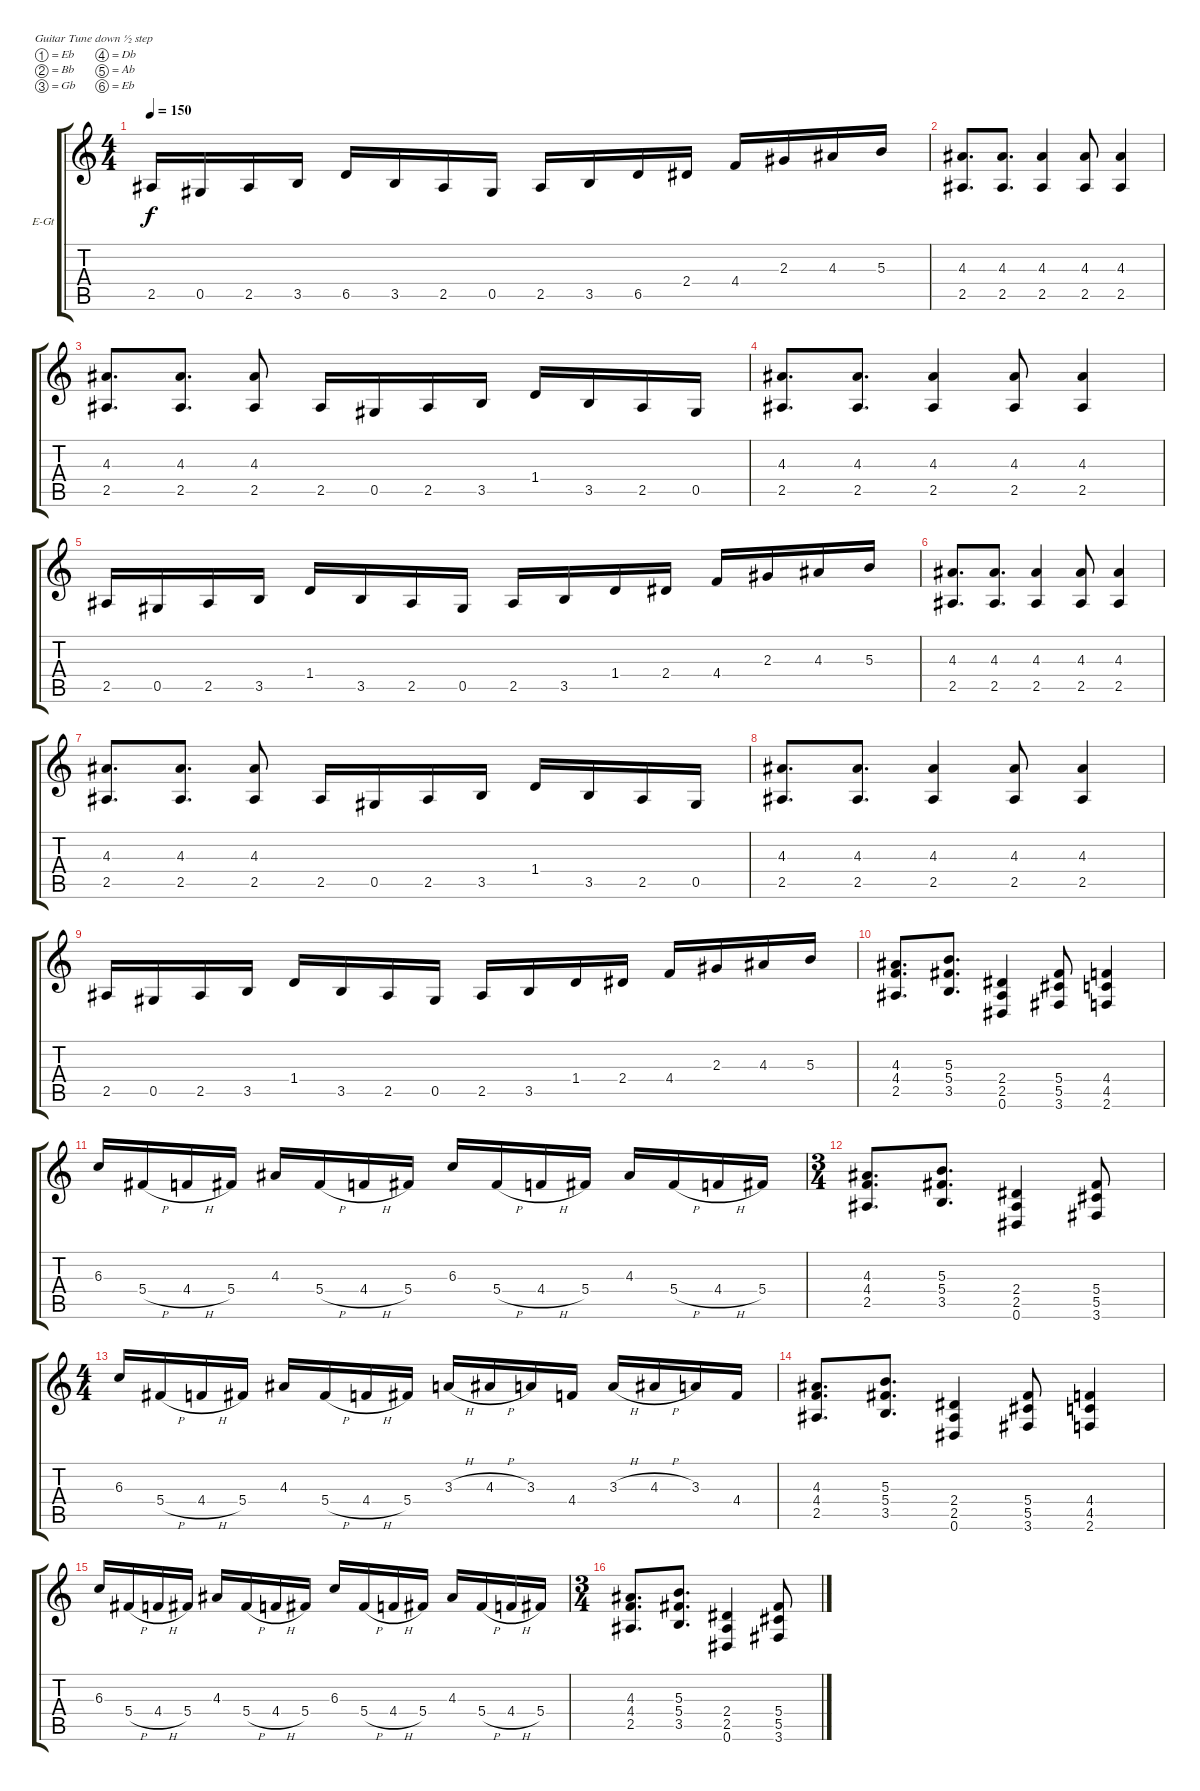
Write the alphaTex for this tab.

\defaultSystemsLayout 4
\bracketExtendMode groupsimilarinstruments
\firstSystemTrackNameOrientation horizontal
\otherSystemsTrackNameOrientation horizontal
\track ("Tim Millar" "E-Gt") {instrument distortionguitar}
\staff {score tabs}
\tuning (Eb4 Bb3 Gb3 Db3 Ab2 Eb2)
\ts (4 4)
\tempo 150
\clef g2
\scale
0.570686
\ks c
2.5.16{dy f instrument distortionguitar} 0.5.16 2.5.16 3.5.16 6.5.16 3.5.16 2.5.16 0.5.16 2.5.16 3.5.16 6.5.16 2.4.16 4.4.16 2.3.16 4.3.16 5.3.16 |
\scale
0.428974 (4.3 2.5).8{d} (2.5 4.3).8{d} (4.3 2.5).4 (2.5 4.3).8 (4.3 2.5).4 |
(2.5 4.3).8{d} (4.3 2.5).8{d} (2.5 4.3).8 2.5.16 0.5.16 2.5.16 3.5.16 1.4.16 3.5.16 2.5.16 0.5.16 |
(4.3 2.5).8{d} (2.5 4.3).8{d} (4.3 2.5).4 (2.5 4.3).8 (4.3 2.5).4 |
2.5.16 0.5.16 2.5.16 3.5.16 1.4.16 3.5.16 2.5.16 0.5.16 2.5.16 3.5.16 1.4.16 2.4.16 4.4.16 2.3.16 4.3.16 5.3.16 |
(4.3 2.5).8{d} (2.5 4.3).8{d} (4.3 2.5).4 (2.5 4.3).8 (4.3 2.5).4 |
(2.5 4.3).8{d} (4.3 2.5).8{d} (2.5 4.3).8 2.5.16 0.5.16 2.5.16 3.5.16 1.4.16 3.5.16 2.5.16 0.5.16 |
(4.3 2.5).8{d} (2.5 4.3).8{d} (4.3 2.5).4 (2.5 4.3).8 (4.3 2.5).4 |
2.5.16 0.5.16 2.5.16 3.5.16 1.4.16 3.5.16 2.5.16 0.5.16 2.5.16 3.5.16 1.4.16 2.4.16 4.4.16 2.3.16 4.3.16 5.3.16 |
(2.5 4.3 4.4).8{d} (5.4 5.3 3.5).8{d} (2.4 2.5 0.6).4 (3.6 5.5 5.4).8 (4.4 4.5 2.6).4 |
6.3.16 5.4{h}.16 4.4{h}.16 5.4.16 4.3.16 5.4{h}.16 4.4{h}.16 5.4.16 6.3.16 5.4{h}.16 4.4{h}.16 5.4.16 4.3.16 5.4{h}.16 4.4{h}.16 5.4.16 |
\ts (3 4)
(2.5 4.4 4.3).8{d} (5.3 5.4 3.5).8{d} (2.5 2.4 0.6).4 (3.6 5.5 5.4).8 |
\ts (4 4)
6.3.16 5.4{h}.16 4.4{h}.16 5.4.16 4.3.16 5.4{h}.16 4.4{h}.16 5.4.16 3.3{h}.16 4.3{h}.16 3.3.16 4.4.16 3.3{h}.16 4.3{h}.16 3.3.16 4.4.16 |
(2.5 4.3 4.4).8{d} (5.4 5.3 3.5).8{d} (2.4 2.5 0.6).4 (3.6 5.5 5.4).8 (4.4 4.5 2.6).4 |
6.3.16 5.4{h}.16 4.4{h}.16 5.4.16 4.3.16 5.4{h}.16 4.4{h}.16 5.4.16 6.3.16 5.4{h}.16 4.4{h}.16 5.4.16 4.3.16 5.4{h}.16 4.4{h}.16 5.4.16 |
\ts (3 4)
(2.5 4.4 4.3).8{d} (5.3 5.4 3.5).8{d} (2.5 2.4 0.6).4 (3.6 5.5 5.4).8
